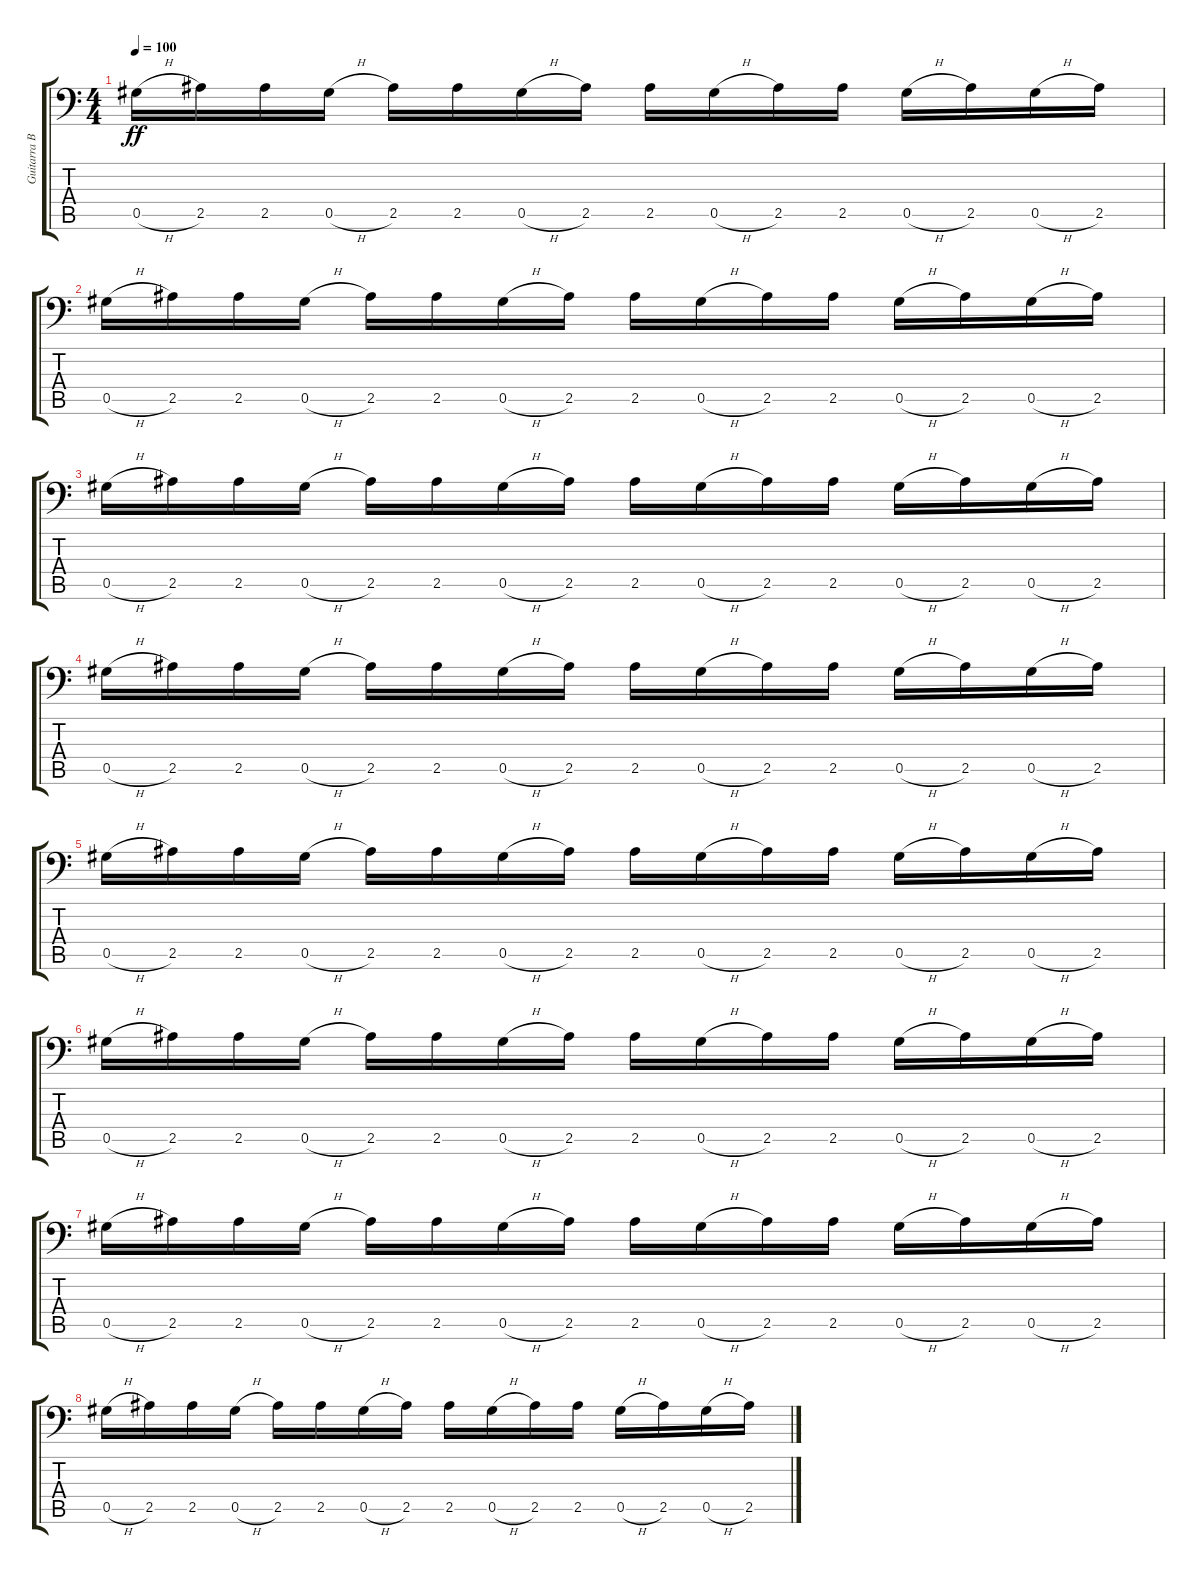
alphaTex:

\track ("Guitarra Base" "Guitarra B") {instrument distortionguitar}
\staff {score tabs}
\tuning (Eb4 Bb3 Gb3 Db3 Ab2 Bb1) {hide}
\ts (4 4)
\tempo 100
\clef f4
\ks c
0.5{h}.16{dy ff} 2.5.16 2.5.16 0.5{h}.16 2.5.16 2.5.16 0.5{h}.16 2.5.16 2.5.16 0.5{h}.16 2.5.16 2.5.16 0.5{h}.16 2.5.16 0.5{h}.16 2.5.16 |
0.5{h}.16 2.5.16 2.5.16 0.5{h}.16 2.5.16 2.5.16 0.5{h}.16 2.5.16 2.5.16 0.5{h}.16 2.5.16 2.5.16 0.5{h}.16 2.5.16 0.5{h}.16 2.5.16 |
0.5{h}.16 2.5.16 2.5.16 0.5{h}.16 2.5.16 2.5.16 0.5{h}.16 2.5.16 2.5.16 0.5{h}.16 2.5.16 2.5.16 0.5{h}.16 2.5.16 0.5{h}.16 2.5.16 |
0.5{h}.16 2.5.16 2.5.16 0.5{h}.16 2.5.16 2.5.16 0.5{h}.16 2.5.16 2.5.16 0.5{h}.16 2.5.16 2.5.16 0.5{h}.16 2.5.16 0.5{h}.16 2.5.16 |
0.5{h}.16 2.5.16 2.5.16 0.5{h}.16 2.5.16 2.5.16 0.5{h}.16 2.5.16 2.5.16 0.5{h}.16 2.5.16 2.5.16 0.5{h}.16 2.5.16 0.5{h}.16 2.5.16 |
0.5{h}.16 2.5.16 2.5.16 0.5{h}.16 2.5.16 2.5.16 0.5{h}.16 2.5.16 2.5.16 0.5{h}.16 2.5.16 2.5.16 0.5{h}.16 2.5.16 0.5{h}.16 2.5.16 |
0.5{h}.16 2.5.16 2.5.16 0.5{h}.16 2.5.16 2.5.16 0.5{h}.16 2.5.16 2.5.16 0.5{h}.16 2.5.16 2.5.16 0.5{h}.16 2.5.16 0.5{h}.16 2.5.16 |
0.5{h}.16 2.5.16 2.5.16 0.5{h}.16 2.5.16 2.5.16 0.5{h}.16 2.5.16 2.5.16 0.5{h}.16 2.5.16 2.5.16 0.5{h}.16 2.5.16 0.5{h}.16 2.5.16
